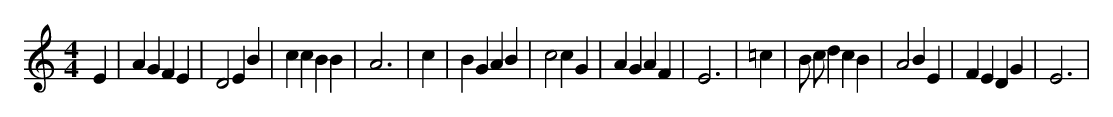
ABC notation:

X:1
M:4/4
L:1/8
K:C
E2 | A2 G2 F2 E2 | D4 E2 B2 | c2 c2 B2 B2 | A6 | c2 | B2 G2 A2 B2 | c4 c2 G2 | A2 G2 A2 F2 | E6 | =c2 | B c d2 c2 B2 | A4 B2 E2 | F2 E2 D2 G2 | E6 |
